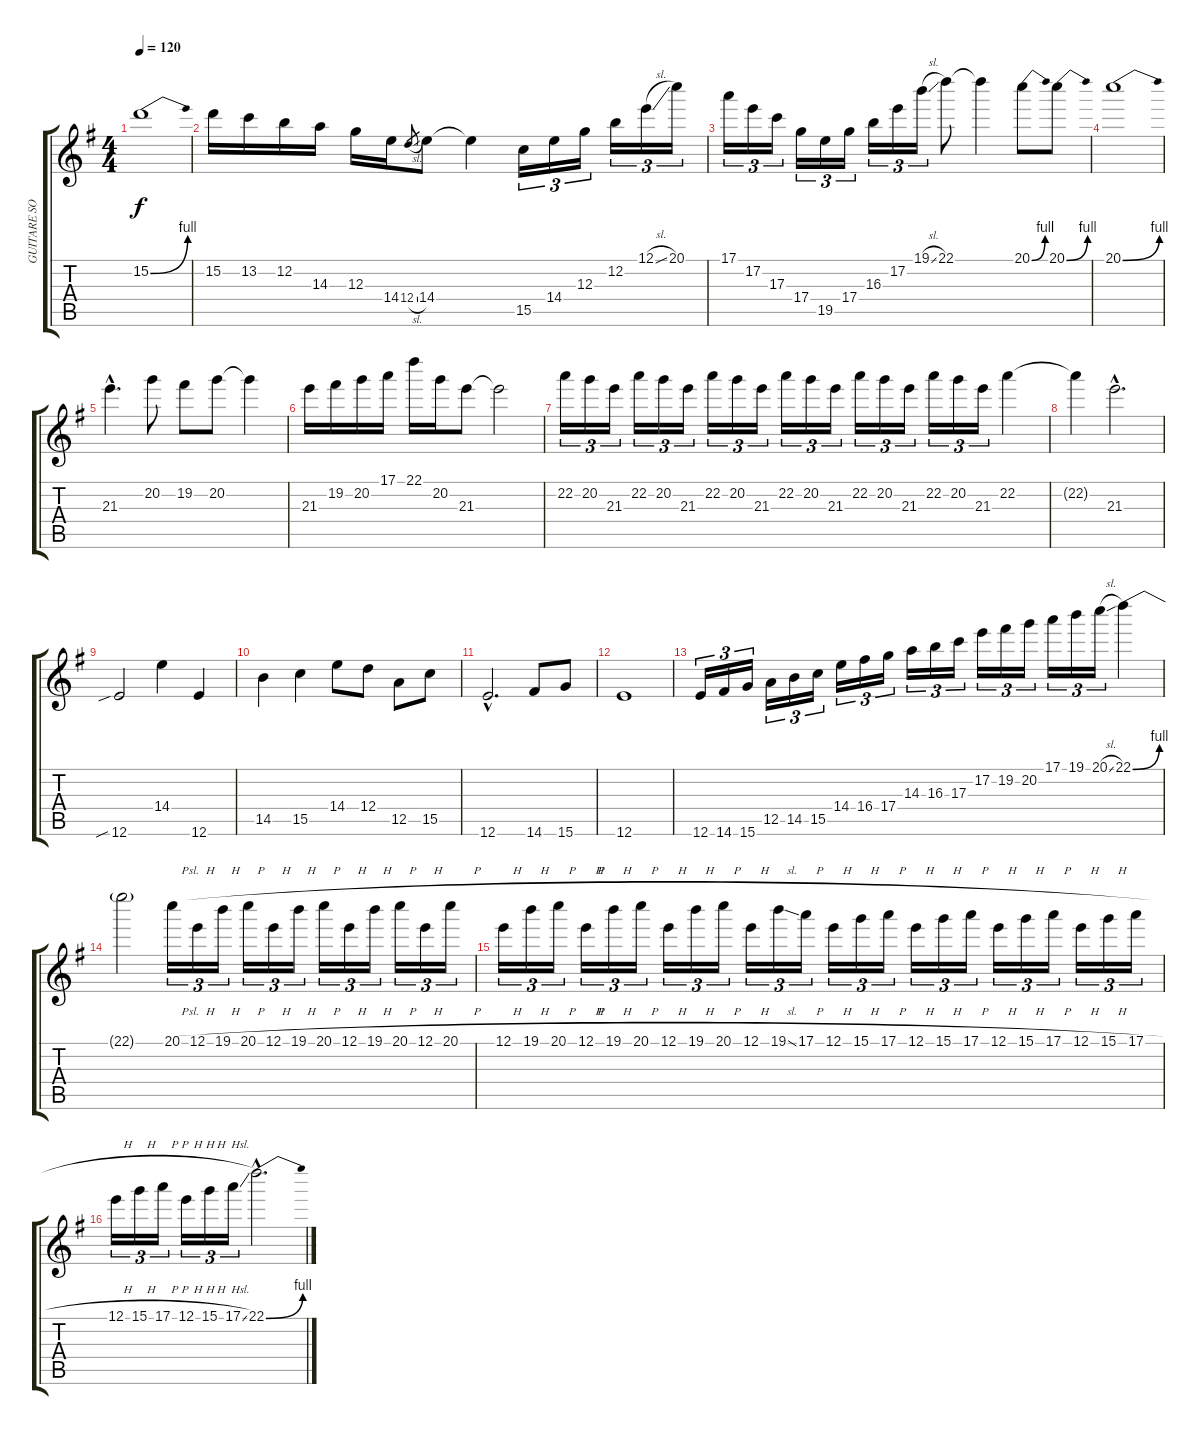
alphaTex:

\track ("GUITARE SOLO" "GUITARE SO") {instrument distortionguitar}
\staff {score tabs}
\tuning (E4 B3 G3 D3 A2 E2) {hide}
\ts (4 4)
\tempo 120
\clef g2
\ks g
15.2{be (bend 0 0 60 4)}.1{dy f} |
15.2.16 13.2.16 12.2.16 14.3.16 12.3.16 14.4.16 12.4{sl}.8{gr} 14.4.8 14.4{t}.4 15.5.16{tu (3 2)} 14.4.16{tu (3 2)} 12.3.16{tu (3 2)} 12.2.16{tu (3 2)} 12.1{sl}.16{tu (3 2)} 20.1.16{tu (3 2)} |
17.1.16{tu (3 2)} 17.2.16{tu (3 2)} 17.3.16{tu (3 2)} 17.4.16{tu (3 2)} 19.5.16{tu (3 2)} 17.4.16{tu (3 2)} 16.3.16{tu (3 2)} 17.2.16{tu (3 2)} 19.1{sl}.16{tu (3 2)} 22.1.8 22.1{t}.4 20.1{be (bend 0 0 60 4)}.8 20.1{be (bend 0 0 60 4)}.8 |
20.1{be (bend 0 0 60 4)}.1 |
21.3{hac}.4{d} 20.2.8 19.2.8 20.2.8 20.2{t}.4 |
21.3.16 19.2.16 20.2.16 17.1.16 22.1.16 20.2.16 21.3.8 21.3{t}.2 |
22.2.16{tu (3 2)} 20.2.16{tu (3 2)} 21.3.16{tu (3 2)} 22.2.16{tu (3 2)} 20.2.16{tu (3 2)} 21.3.16{tu (3 2)} 22.2.16{tu (3 2)} 20.2.16{tu (3 2)} 21.3.16{tu (3 2)} 22.2.16{tu (3 2)} 20.2.16{tu (3 2)} 21.3.16{tu (3 2)} 22.2.16{tu (3 2)} 20.2.16{tu (3 2)} 21.3.16{tu (3 2)} 22.2.16{tu (3 2)} 20.2.16{tu (3 2)} 21.3.16{tu (3 2)} 22.2.4 |
22.2{t}.4 21.3{hac}.2{d} |
12.6{sib}.2 14.4.4 12.6.4 |
14.5.4 15.5.4 14.4.8 12.4.8 12.5.8 15.5.8 |
12.6{hac}.2{d} 14.6.8 15.6.8 |
12.6.1 |
12.6.16{tu (3 2)} 14.6.16{tu (3 2)} 15.6.16{tu (3 2)} 12.5.16{tu (3 2)} 14.5.16{tu (3 2)} 15.5.16{tu (3 2)} 14.4.16{tu (3 2)} 16.4.16{tu (3 2)} 17.4.16{tu (3 2)} 14.3.16{tu (3 2)} 16.3.16{tu (3 2)} 17.3.16{tu (3 2)} 17.2.16{tu (3 2)} 19.2.16{tu (3 2)} 20.2.16{tu (3 2)} 17.1.16{tu (3 2)} 19.1.16{tu (3 2)} 20.1{sl}.16{tu (3 2)} 22.1{be (bend 0 0 60 4)}.4 |
22.1{t}.2 20.1{h}.16{tu (3 2)} 12.1{h}.16{tu (3 2)} 19.1{h}.16{tu (3 2)} 20.1{h}.16{tu (3 2)} 12.1{h}.16{tu (3 2)} 19.1{h}.16{tu (3 2)} 20.1{h}.16{tu (3 2)} 12.1{h}.16{tu (3 2)} 19.1{h}.16{tu (3 2)} 20.1{h}.16{tu (3 2)} 12.1{h}.16{tu (3 2)} 20.1{h}.16{tu (3 2)} |
12.1{h}.16{tu (3 2)} 19.1{h}.16{tu (3 2)} 20.1{h}.16{tu (3 2)} 12.1{h}.16{tu (3 2)} 19.1{h}.16{tu (3 2)} 20.1{h}.16{tu (3 2)} 12.1{h}.16{tu (3 2)} 19.1{h}.16{tu (3 2)} 20.1{h}.16{tu (3 2)} 12.1{h}.16{tu (3 2)} 19.1{sl}.16{tu (3 2)} 17.1{h}.16{tu (3 2)} 12.1{h}.16{tu (3 2)} 15.1{h}.16{tu (3 2)} 17.1{h}.16{tu (3 2)} 12.1{h}.16{tu (3 2)} 15.1{h}.16{tu (3 2)} 17.1{h}.16{tu (3 2)} 12.1{h}.16{tu (3 2)} 15.1{h}.16{tu (3 2)} 17.1{h}.16{tu (3 2)} 12.1{h}.16{tu (3 2)} 15.1{h}.16{tu (3 2)} 17.1{h}.16{tu (3 2)} |
12.1{h}.16{tu (3 2)} 15.1{h}.16{tu (3 2)} 17.1{h}.16{tu (3 2)} 12.1{h}.16{tu (3 2)} 15.1{h}.16{tu (3 2)} 17.1{sl}.16{tu (3 2)} 22.1{be (bend 0 0 60 4) hac}.2{d}
